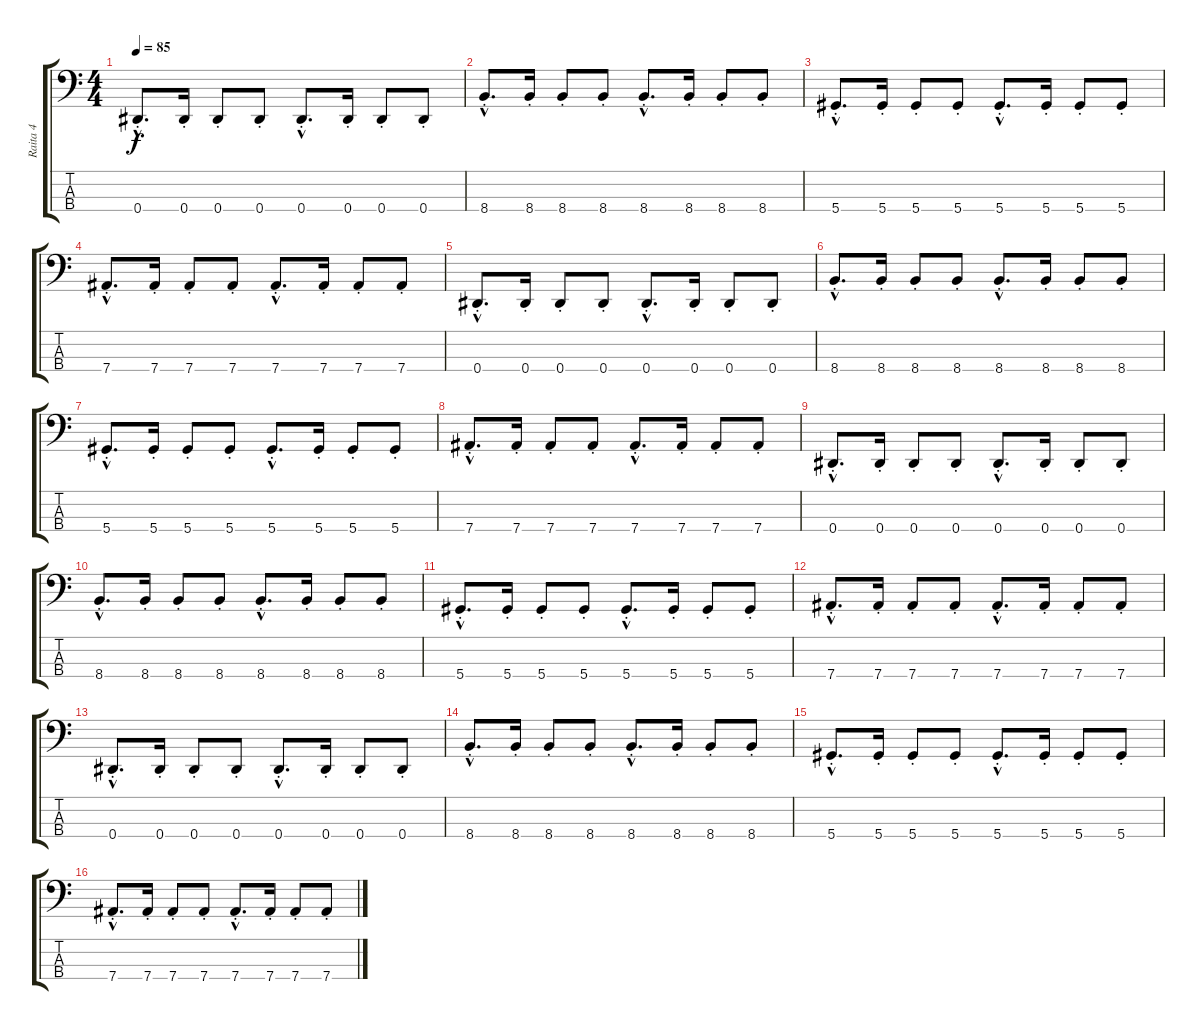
\track ("Raita 4" "Raita 4") {instrument electricbassfinger}
\staff {score tabs}
\tuning (Gb2 Db2 Ab1 Eb1) {hide}
\ts (4 4)
\tempo 85
\clef f4
\ks c
0.4{hac st}.8{d dy f instrument electricbassfinger} 0.4{st}.16 0.4{st}.8 0.4{st}.8 0.4{hac st}.8{d} 0.4{st}.16 0.4{st}.8 0.4{st}.8 |
8.4{hac st}.8{d} 8.4{st}.16 8.4{st}.8 8.4{st}.8 8.4{hac st}.8{d} 8.4{st}.16 8.4{st}.8 8.4{st}.8 |
5.4{hac st}.8{d} 5.4{st}.16 5.4{st}.8 5.4{st}.8 5.4{hac st}.8{d} 5.4{st}.16 5.4{st}.8 5.4{st}.8 |
7.4{hac st}.8{d} 7.4{st}.16 7.4{st}.8 7.4{st}.8 7.4{hac st}.8{d} 7.4{st}.16 7.4{st}.8 7.4{st}.8 |
0.4{hac st}.8{d} 0.4{st}.16 0.4{st}.8 0.4{st}.8 0.4{hac st}.8{d} 0.4{st}.16 0.4{st}.8 0.4{st}.8 |
8.4{hac st}.8{d} 8.4{st}.16 8.4{st}.8 8.4{st}.8 8.4{hac st}.8{d} 8.4{st}.16 8.4{st}.8 8.4{st}.8 |
5.4{hac st}.8{d} 5.4{st}.16 5.4{st}.8 5.4{st}.8 5.4{hac st}.8{d} 5.4{st}.16 5.4{st}.8 5.4{st}.8 |
7.4{hac st}.8{d} 7.4{st}.16 7.4{st}.8 7.4{st}.8 7.4{hac st}.8{d} 7.4{st}.16 7.4{st}.8 7.4{st}.8 |
0.4{hac st}.8{d} 0.4{st}.16 0.4{st}.8 0.4{st}.8 0.4{hac st}.8{d} 0.4{st}.16 0.4{st}.8 0.4{st}.8 |
8.4{hac st}.8{d} 8.4{st}.16 8.4{st}.8 8.4{st}.8 8.4{hac st}.8{d} 8.4{st}.16 8.4{st}.8 8.4{st}.8 |
5.4{hac st}.8{d} 5.4{st}.16 5.4{st}.8 5.4{st}.8 5.4{hac st}.8{d} 5.4{st}.16 5.4{st}.8 5.4{st}.8 |
7.4{hac st}.8{d} 7.4{st}.16 7.4{st}.8 7.4{st}.8 7.4{hac st}.8{d} 7.4{st}.16 7.4{st}.8 7.4{st}.8 |
0.4{hac st}.8{d} 0.4{st}.16 0.4{st}.8 0.4{st}.8 0.4{hac st}.8{d} 0.4{st}.16 0.4{st}.8 0.4{st}.8 |
8.4{hac st}.8{d} 8.4{st}.16 8.4{st}.8 8.4{st}.8 8.4{hac st}.8{d} 8.4{st}.16 8.4{st}.8 8.4{st}.8 |
5.4{hac st}.8{d} 5.4{st}.16 5.4{st}.8 5.4{st}.8 5.4{hac st}.8{d} 5.4{st}.16 5.4{st}.8 5.4{st}.8 |
7.4{hac st}.8{d} 7.4{st}.16 7.4{st}.8 7.4{st}.8 7.4{hac st}.8{d} 7.4{st}.16 7.4{st}.8 7.4{st}.8
